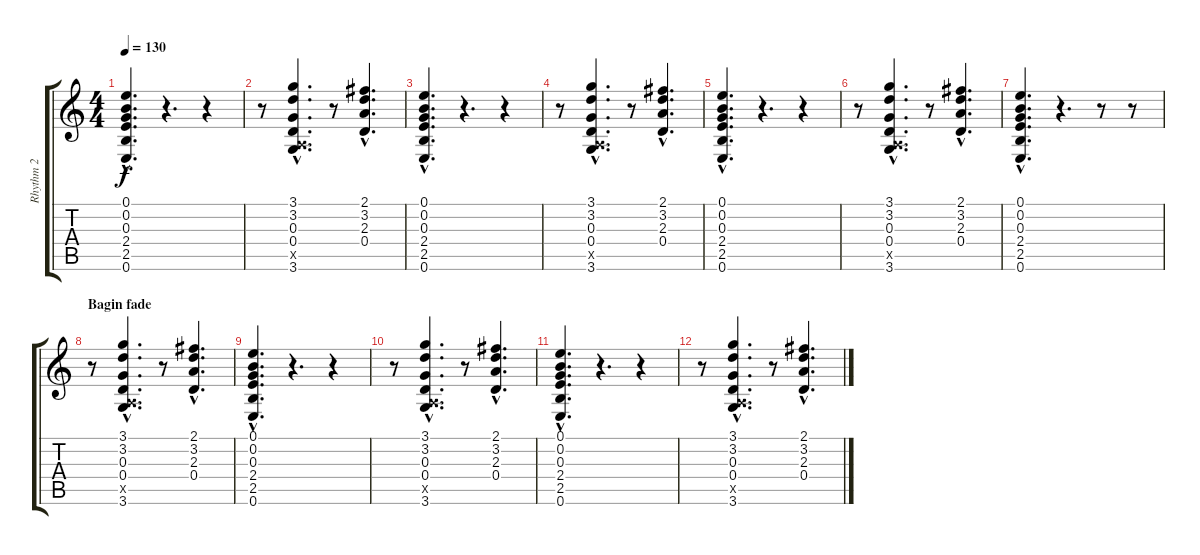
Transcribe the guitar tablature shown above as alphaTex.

\track ("Rhythm 2" "Rhythm 2") {instrument distortionguitar}
\staff {score tabs}
\tuning (E4 B3 G3 D3 A2 E2) {hide}
\ts (4 4)
\tempo 130
\clef g2
\ks c
(0.1{hac} 0.2{hac} 0.3{hac} 2.4{hac} 2.5{hac} 0.6{hac}).4{d dy f} r.4{d} r.4 |
r.8 (3.1{hac} 3.2{hac} 0.3{hac} 0.4{hac} 0.5{hac x} 3.6{hac}).4{d} r.8 (2.1{hac} 3.2{hac} 2.3{hac} 0.4{hac}).4{d} |
(0.1{hac} 0.2{hac} 0.3{hac} 2.4{hac} 2.5{hac} 0.6{hac}).4{d} r.4{d} r.4 |
r.8 (3.1{hac} 3.2{hac} 0.3{hac} 0.4{hac} 0.5{hac x} 3.6{hac}).4{d} r.8 (2.1{hac} 3.2{hac} 2.3{hac} 0.4{hac}).4{d} |
(0.1{hac} 0.2{hac} 0.3{hac} 2.4{hac} 2.5{hac} 0.6{hac}).4{d} r.4{d} r.4 |
r.8 (3.1{hac} 3.2{hac} 0.3{hac} 0.4{hac} 0.5{hac x} 3.6{hac}).4{d} r.8 (2.1{hac} 3.2{hac} 2.3{hac} 0.4{hac}).4{d} |
(0.1{hac} 0.2{hac} 0.3{hac} 2.4{hac} 2.5{hac} 0.6{hac}).4{d} r.4{d} r.8 r.8 |
\section ("" "Bagin fade")
r.8{volume 0} (3.1{hac} 3.2{hac} 0.3{hac} 0.4{hac} 0.5{hac x} 3.6{hac}).4{d} r.8 (2.1{hac} 3.2{hac} 2.3{hac} 0.4{hac}).4{d} |
(0.1{hac} 0.2{hac} 0.3{hac} 2.4{hac} 2.5{hac} 0.6{hac}).4{d} r.4{d} r.4 |
r.8 (3.1{hac} 3.2{hac} 0.3{hac} 0.4{hac} 0.5{hac x} 3.6{hac}).4{d} r.8 (2.1{hac} 3.2{hac} 2.3{hac} 0.4{hac}).4{d} |
(0.1{hac} 0.2{hac} 0.3{hac} 2.4{hac} 2.5{hac} 0.6{hac}).4{d} r.4{d} r.4 |
r.8 (3.1{hac} 3.2{hac} 0.3{hac} 0.4{hac} 0.5{hac x} 3.6{hac}).4{d} r.8 (2.1{hac} 3.2{hac} 2.3{hac} 0.4{hac}).4{d}
